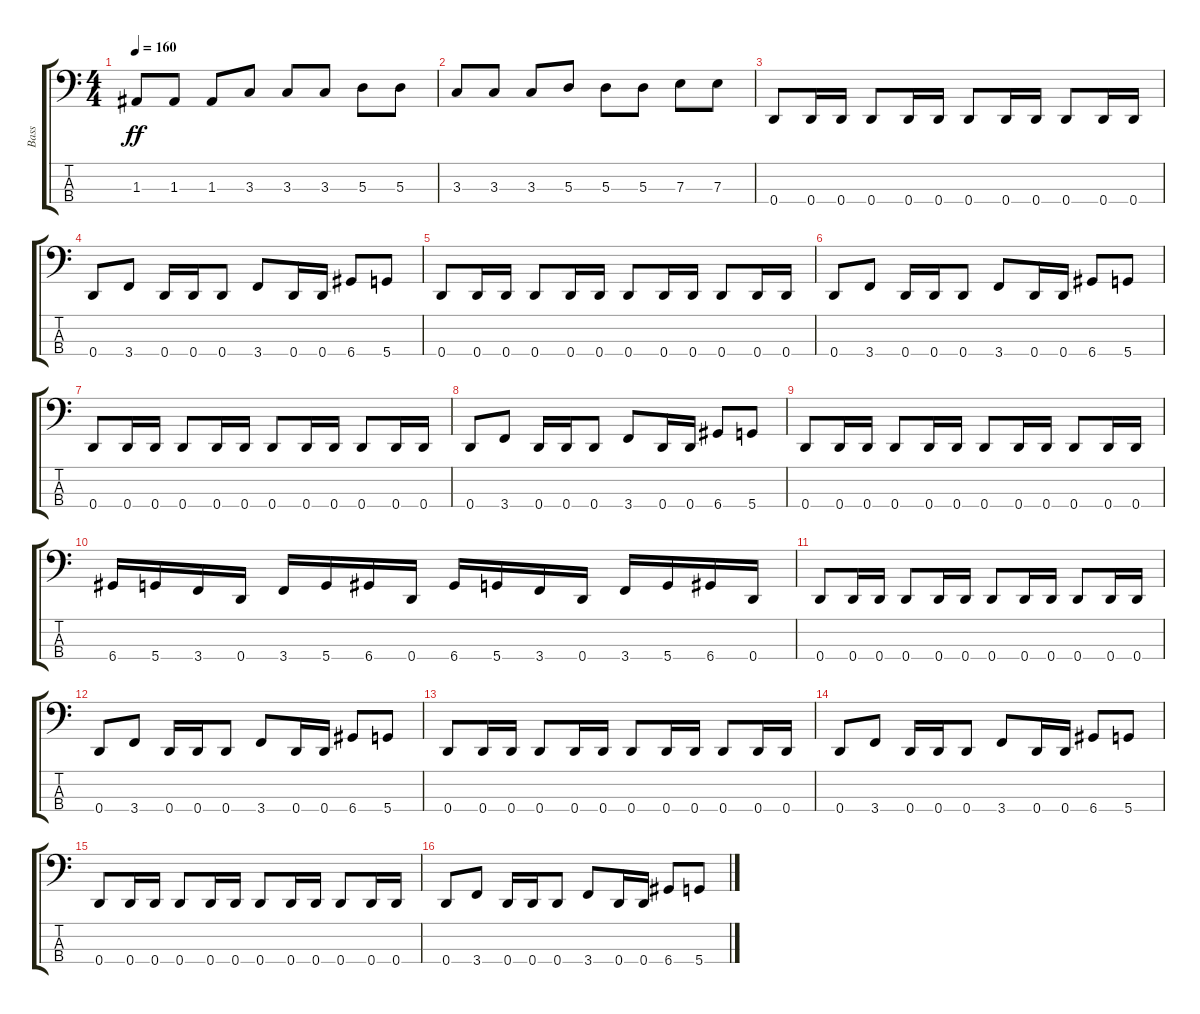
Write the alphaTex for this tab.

\track ("Bass" "Bass") {instrument acousticguitarnylon}
\staff {score tabs}
\tuning (G2 D2 A1 D1) {hide}
\ts (4 4)
\tempo 160
\clef f4
\ks c
1.3.8{dy ff} 1.3.8 1.3.8 3.3.8 3.3.8 3.3.8 5.3.8 5.3.8 |
3.3.8 3.3.8 3.3.8 5.3.8 5.3.8 5.3.8 7.3.8 7.3.8 |
0.4.8 0.4.16 0.4.16 0.4.8 0.4.16 0.4.16 0.4.8 0.4.16 0.4.16 0.4.8 0.4.16 0.4.16 |
0.4.8 3.4.8 0.4.16 0.4.16 0.4.8 3.4.8 0.4.16 0.4.16 6.4.8 5.4.8 |
0.4.8 0.4.16 0.4.16 0.4.8 0.4.16 0.4.16 0.4.8 0.4.16 0.4.16 0.4.8 0.4.16 0.4.16 |
0.4.8 3.4.8 0.4.16 0.4.16 0.4.8 3.4.8 0.4.16 0.4.16 6.4.8 5.4.8 |
0.4.8 0.4.16 0.4.16 0.4.8 0.4.16 0.4.16 0.4.8 0.4.16 0.4.16 0.4.8 0.4.16 0.4.16 |
0.4.8 3.4.8 0.4.16 0.4.16 0.4.8 3.4.8 0.4.16 0.4.16 6.4.8 5.4.8 |
0.4.8 0.4.16 0.4.16 0.4.8 0.4.16 0.4.16 0.4.8 0.4.16 0.4.16 0.4.8 0.4.16 0.4.16 |
6.4.16 5.4.16 3.4.16 0.4.16 3.4.16 5.4.16 6.4.16 0.4.16 6.4.16 5.4.16 3.4.16 0.4.16 3.4.16 5.4.16 6.4.16 0.4.16 |
0.4.8 0.4.16 0.4.16 0.4.8 0.4.16 0.4.16 0.4.8 0.4.16 0.4.16 0.4.8 0.4.16 0.4.16 |
0.4.8 3.4.8 0.4.16 0.4.16 0.4.8 3.4.8 0.4.16 0.4.16 6.4.8 5.4.8 |
0.4.8 0.4.16 0.4.16 0.4.8 0.4.16 0.4.16 0.4.8 0.4.16 0.4.16 0.4.8 0.4.16 0.4.16 |
0.4.8 3.4.8 0.4.16 0.4.16 0.4.8 3.4.8 0.4.16 0.4.16 6.4.8 5.4.8 |
0.4.8 0.4.16 0.4.16 0.4.8 0.4.16 0.4.16 0.4.8 0.4.16 0.4.16 0.4.8 0.4.16 0.4.16 |
0.4.8 3.4.8 0.4.16 0.4.16 0.4.8 3.4.8 0.4.16 0.4.16 6.4.8 5.4.8
